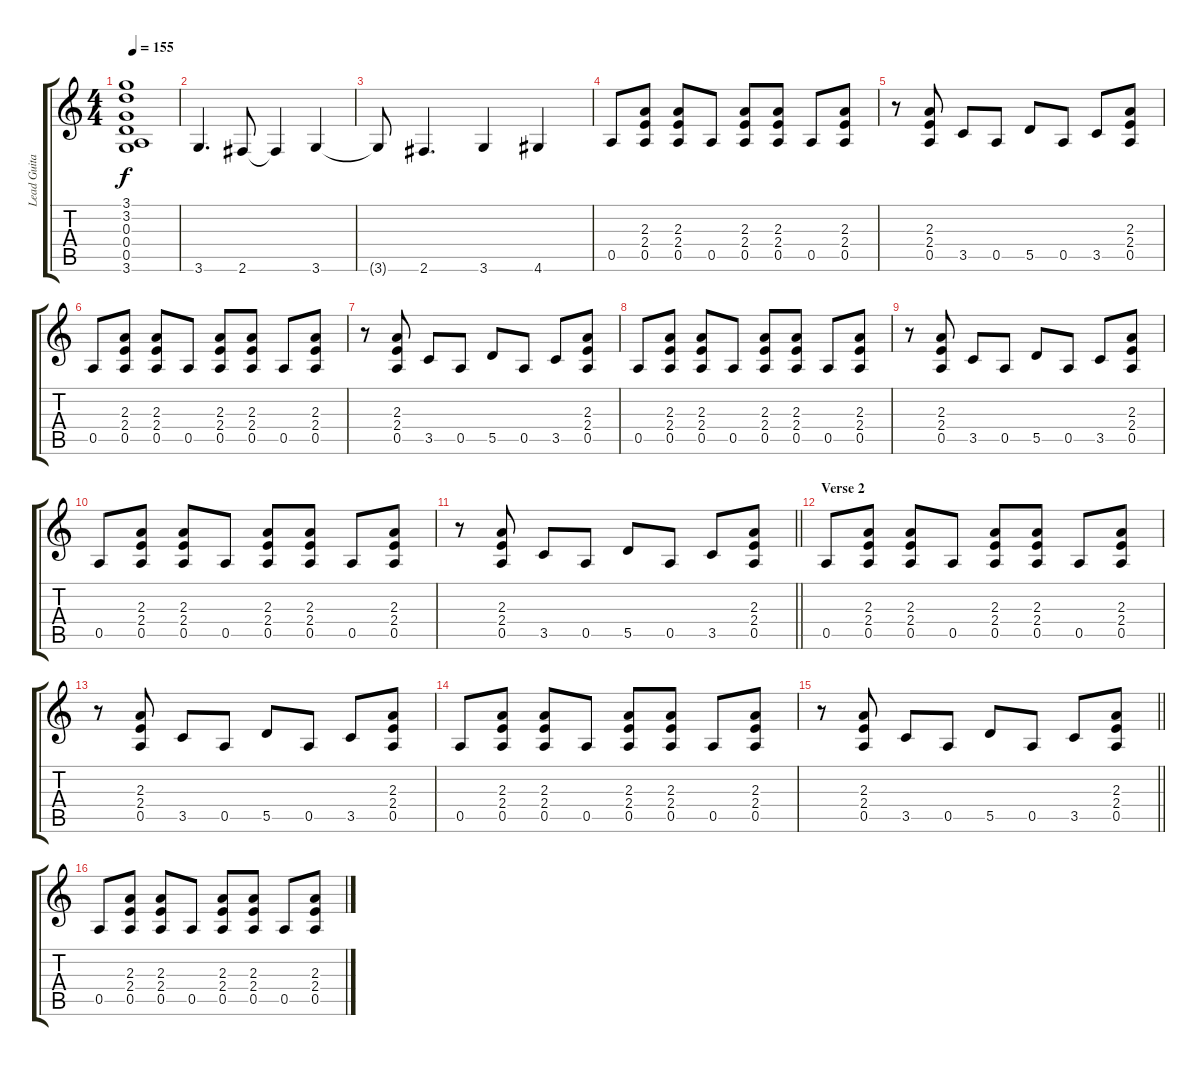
\track ("Lead Guitar" "Lead Guita") {instrument distortionguitar}
\staff {score tabs}
\tuning (E4 B3 G3 D3 A2 E2) {hide}
\ts (4 4)
\tempo 155
\clef g2
\ks c
(3.1{t} 3.2{t} 0.3{t} 0.4{t} 0.5{t} 3.6{t}).1{dy f} |
3.6.4{d} 2.6.8 2.6{t}.4 3.6.4 |
3.6{t}.8 2.6.4{d} 3.6.4 4.6.4 |
0.5.8 (2.3 2.4 0.5).8 (2.3 2.4 0.5).8 0.5.8 (2.3 2.4 0.5).8 (2.3 2.4 0.5).8 0.5.8 (2.3 2.4 0.5).8 |
r.8 (2.3 2.4 0.5).8 3.5.8 0.5.8 5.5.8 0.5.8 3.5.8 (2.3 2.4 0.5).8 |
0.5.8 (2.3 2.4 0.5).8 (2.3 2.4 0.5).8 0.5.8 (2.3 2.4 0.5).8 (2.3 2.4 0.5).8 0.5.8 (2.3 2.4 0.5).8 |
r.8 (2.3 2.4 0.5).8 3.5.8 0.5.8 5.5.8 0.5.8 3.5.8 (2.3 2.4 0.5).8 |
0.5.8 (2.3 2.4 0.5).8 (2.3 2.4 0.5).8 0.5.8 (2.3 2.4 0.5).8 (2.3 2.4 0.5).8 0.5.8 (2.3 2.4 0.5).8 |
r.8 (2.3 2.4 0.5).8 3.5.8 0.5.8 5.5.8 0.5.8 3.5.8 (2.3 2.4 0.5).8 |
0.5.8 (2.3 2.4 0.5).8 (2.3 2.4 0.5).8 0.5.8 (2.3 2.4 0.5).8 (2.3 2.4 0.5).8 0.5.8 (2.3 2.4 0.5).8 |
\barLineRight lightlight
r.8 (2.3 2.4 0.5).8 3.5.8 0.5.8 5.5.8 0.5.8 3.5.8 (2.3 2.4 0.5).8 |
\section ("" "Verse 2")
0.5.8 (2.3 2.4 0.5).8 (2.3 2.4 0.5).8 0.5.8 (2.3 2.4 0.5).8 (2.3 2.4 0.5).8 0.5.8 (2.3 2.4 0.5).8 |
r.8 (2.3 2.4 0.5).8 3.5.8 0.5.8 5.5.8 0.5.8 3.5.8 (2.3 2.4 0.5).8 |
0.5.8 (2.3 2.4 0.5).8 (2.3 2.4 0.5).8 0.5.8 (2.3 2.4 0.5).8 (2.3 2.4 0.5).8 0.5.8 (2.3 2.4 0.5).8 |
\barLineRight lightlight
r.8 (2.3 2.4 0.5).8 3.5.8 0.5.8 5.5.8 0.5.8 3.5.8 (2.3 2.4 0.5).8 |
0.5.8 (2.3 2.4 0.5).8 (2.3 2.4 0.5).8 0.5.8 (2.3 2.4 0.5).8 (2.3 2.4 0.5).8 0.5.8 (2.3 2.4 0.5).8
